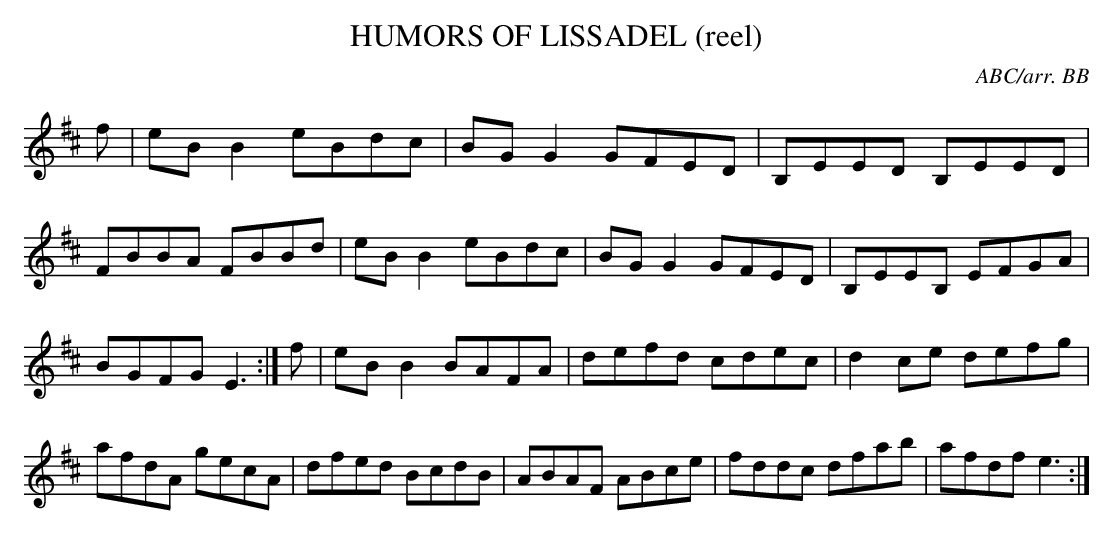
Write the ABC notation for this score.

X:1
T:HUMORS OF LISSADEL (reel)\
C:ABC/arr. BB\
M:C\
K:Edor\
f|eBB2 eBdc|BGG2 GFED|B,EED B,EED|FBBA FBBd|\
eBB2 eBdc|BGG2 GFED|B,EEB, EFGA|BGFG E3 :|\
f|eBB2 BAFA|defd cdec|d2ce defg|afdA gecA|\
dfed BcdB|ABAF ABce|fddc dfab|afdf e3 :|\
\
\
